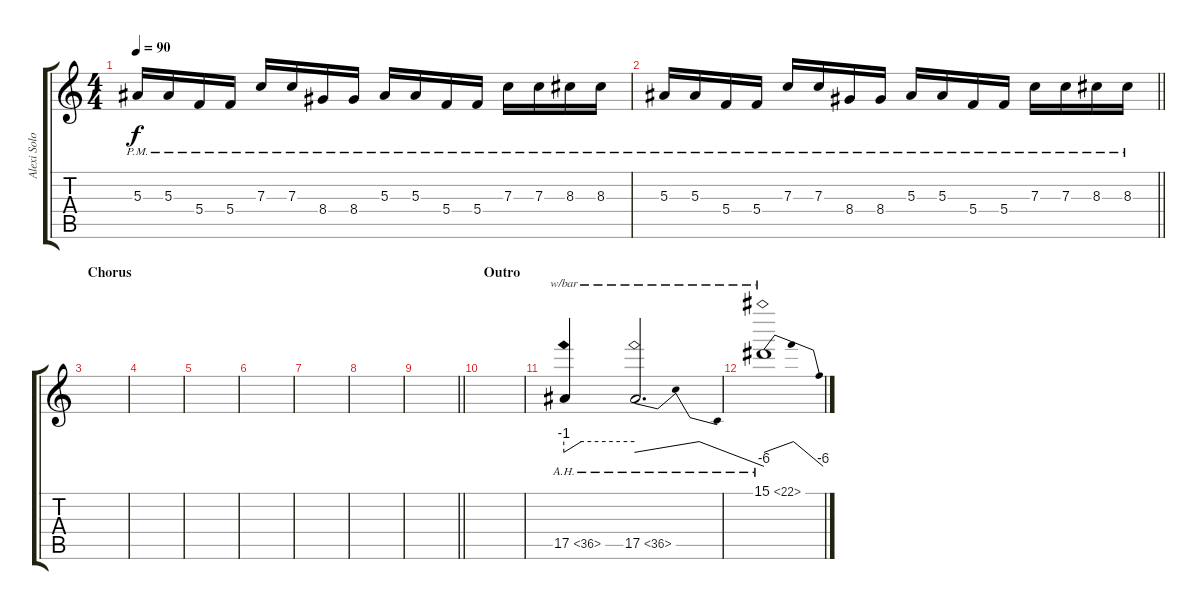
\track ("Alexi Solo" "Alexi Solo") {instrument distortionguitar}
\staff {score tabs}
\tuning (D4 A3 F3 C3 G2 C2) {hide}
\ts (4 4)
\tempo 90
\clef g2
\ks c
5.3{pm}.16{dy f} 5.3{pm}.16 5.4{pm}.16 5.4{pm}.16 7.3{pm}.16 7.3{pm}.16 8.4{pm}.16 8.4{pm}.16 5.3{pm}.16 5.3{pm}.16 5.4{pm}.16 5.4{pm}.16 7.3{pm}.16 7.3{pm}.16 8.3{pm}.16 8.3{pm}.16 |
\barLineRight lightlight
5.3{pm}.16 5.3{pm}.16 5.4{pm}.16 5.4{pm}.16 7.3{pm}.16 7.3{pm}.16 8.4{pm}.16 8.4{pm}.16 5.3{pm}.16 5.3{pm}.16 5.4{pm}.16 5.4{pm}.16 7.3{pm}.16 7.3{pm}.16 8.3{pm}.16 8.3{pm}.16 |
\section ("" "Chorus")
|
|
|
|
|
|
\barLineRight lightlight
|
\section ("" "Outro")
|
17.5{ah 19}.4{tbe (custom default 0 -4 15 0 60 0)} 17.5{ah 19}.2{d tbe (dip default 0 -4 15 0 60 -24)} |
15.1{ah 7}.1{tbe (dip default 0 -4 16 0 60 -24)}
